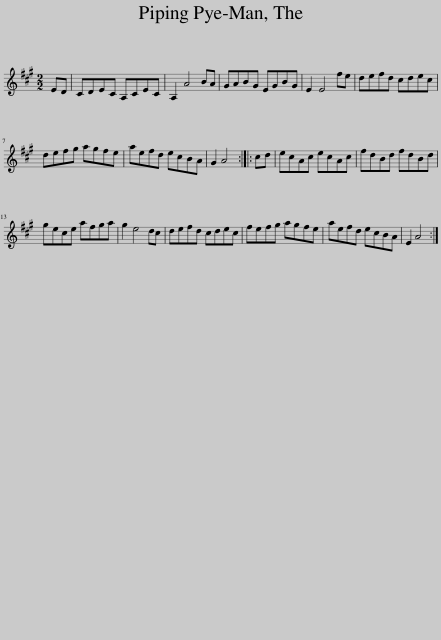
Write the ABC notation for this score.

X:1
L:1/8
M:2/2
I:linebreak $
K:A
V:1 treble
V:1
 ED | CDEC A,CEC | A,2 A4 BA | GABG EGBG | E2 E4 fe | %5
 defd cdec |$ defg agfe | aefd ecBA | G2 A4 :: cd | %10
 ecAc ecAc | fdBd fdBd |$ gece afga | g2 e4 dc | defd cdec | %15
 fefg agfe | aefd ecBA | E2 A4 :| %18
